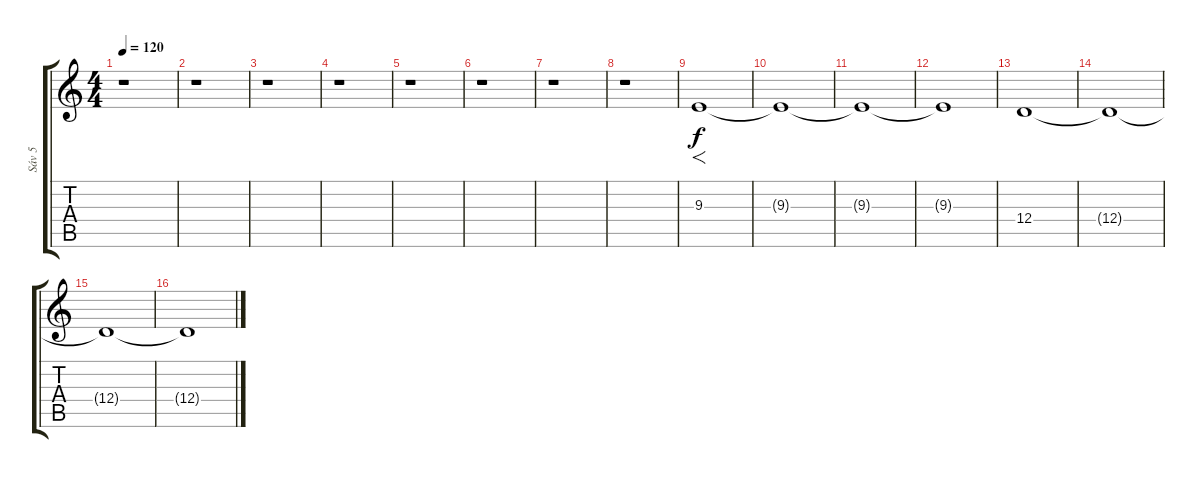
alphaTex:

\track ("Sáv 5" "Sáv 5") {instrument lead2sawtooth}
\staff {score tabs}
\tuning (E4 B3 G3 D3 A2 E2) {hide}
\ts (4 4)
\tempo 120
\clef g2
\ks c
r.1{dy f} |
r.1 |
r.1 |
r.1 |
r.1 |
r.1 |
r.1 |
r.1 |
9.3.1{f} |
9.3{t}.1 |
9.3{t}.1 |
9.3{t}.1 |
12.4.1 |
12.4{t}.1 |
12.4{t}.1 |
12.4{t}.1
